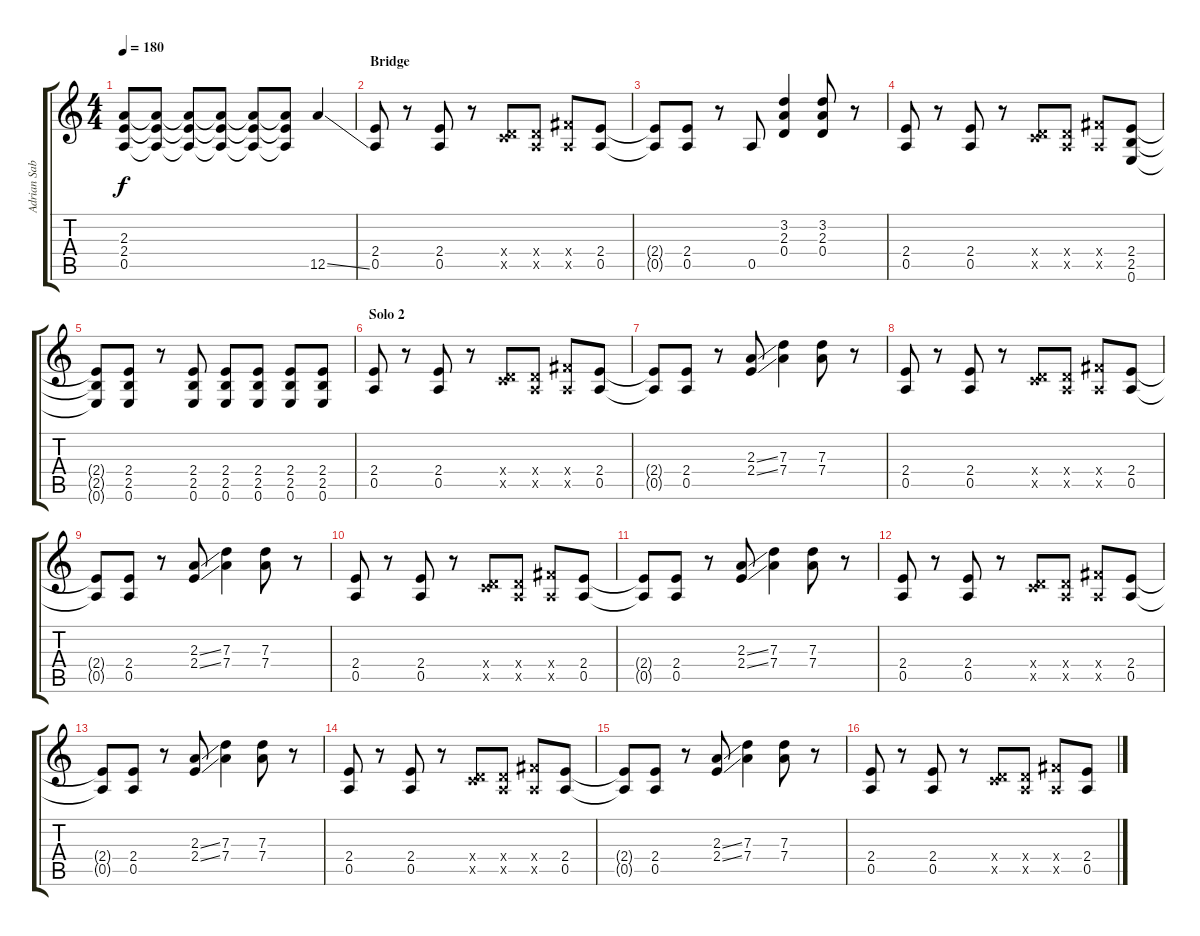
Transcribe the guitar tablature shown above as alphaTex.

\track ("Adrian Sabbath" "Adrian Sab") {instrument distortionguitar}
\staff {score tabs}
\tuning (E4 B3 G3 D3 A2 E2) {hide}
\ts (4 4)
\tempo 180
\clef g2
\ks c
(2.3{t} 2.4{t} 0.5{t}).8{dy f} (2.3{t} 2.4{t} 0.5{t}).8 (2.3{t} 2.4{t} 0.5{t}).8 (2.3{t} 2.4{t} 0.5{t}).8 (2.3{t} 2.4{t} 0.5{t}).8 (2.3{t} 2.4{t} 0.5{t}).8 12.5{ss}.4 |
\section ("" "Bridge")
(2.4 0.5).8 r.8 (2.4 0.5).8 r.8 (0.4{x} 3.5{x}).8 (0.4{x} 0.5{x}).8 (4.4{x} 0.5{x}).8 (2.4 0.5).8 |
(2.4{t} 0.5{t}).8 (2.4 0.5).8 r.8 0.5.8 (3.2 2.3 0.4).4 (3.2 2.3 0.4).8 r.8 |
(2.4 0.5).8 r.8 (2.4 0.5).8 r.8 (0.4{x} 3.5{x}).8 (0.4{x} 0.5{x}).8 (4.4{x} 0.5{x}).8 (2.4 2.5 0.6).8 |
(2.4{t} 2.5{t} 0.6{t}).8 (2.4 2.5 0.6).8 r.8 (2.4 2.5 0.6).8 (2.4 2.5 0.6).8 (2.4 2.5 0.6).8 (2.4 2.5 0.6).8 (2.4 2.5 0.6).8 |
\section ("" "Solo 2")
(2.4 0.5).8 r.8 (2.4 0.5).8 r.8 (0.4{x} 3.5{x}).8 (0.4{x} 0.5{x}).8 (4.4{x} 0.5{x}).8 (2.4 0.5).8 |
(2.4{t} 0.5{t}).8 (2.4 0.5).8 r.8 (2.3{ss} 2.4{ss}).8 (7.3 7.4).4 (7.3 7.4).8 r.8 |
(2.4 0.5).8 r.8 (2.4 0.5).8 r.8 (0.4{x} 3.5{x}).8 (0.4{x} 0.5{x}).8 (4.4{x} 0.5{x}).8 (2.4 0.5).8 |
(2.4{t} 0.5{t}).8 (2.4 0.5).8 r.8 (2.3{ss} 2.4{ss}).8 (7.3 7.4).4 (7.3 7.4).8 r.8 |
(2.4 0.5).8 r.8 (2.4 0.5).8 r.8 (0.4{x} 3.5{x}).8 (0.4{x} 0.5{x}).8 (4.4{x} 0.5{x}).8 (2.4 0.5).8 |
(2.4{t} 0.5{t}).8 (2.4 0.5).8 r.8 (2.3{ss} 2.4{ss}).8 (7.3 7.4).4 (7.3 7.4).8 r.8 |
(2.4 0.5).8 r.8 (2.4 0.5).8 r.8 (0.4{x} 3.5{x}).8 (0.4{x} 0.5{x}).8 (4.4{x} 0.5{x}).8 (2.4 0.5).8 |
(2.4{t} 0.5{t}).8 (2.4 0.5).8 r.8 (2.3{ss} 2.4{ss}).8 (7.3 7.4).4 (7.3 7.4).8 r.8 |
(2.4 0.5).8 r.8 (2.4 0.5).8 r.8 (0.4{x} 3.5{x}).8 (0.4{x} 0.5{x}).8 (4.4{x} 0.5{x}).8 (2.4 0.5).8 |
(2.4{t} 0.5{t}).8 (2.4 0.5).8 r.8 (2.3{ss} 2.4{ss}).8 (7.3 7.4).4 (7.3 7.4).8 r.8 |
(2.4 0.5).8 r.8 (2.4 0.5).8 r.8 (0.4{x} 3.5{x}).8 (0.4{x} 0.5{x}).8 (4.4{x} 0.5{x}).8 (2.4 0.5).8
